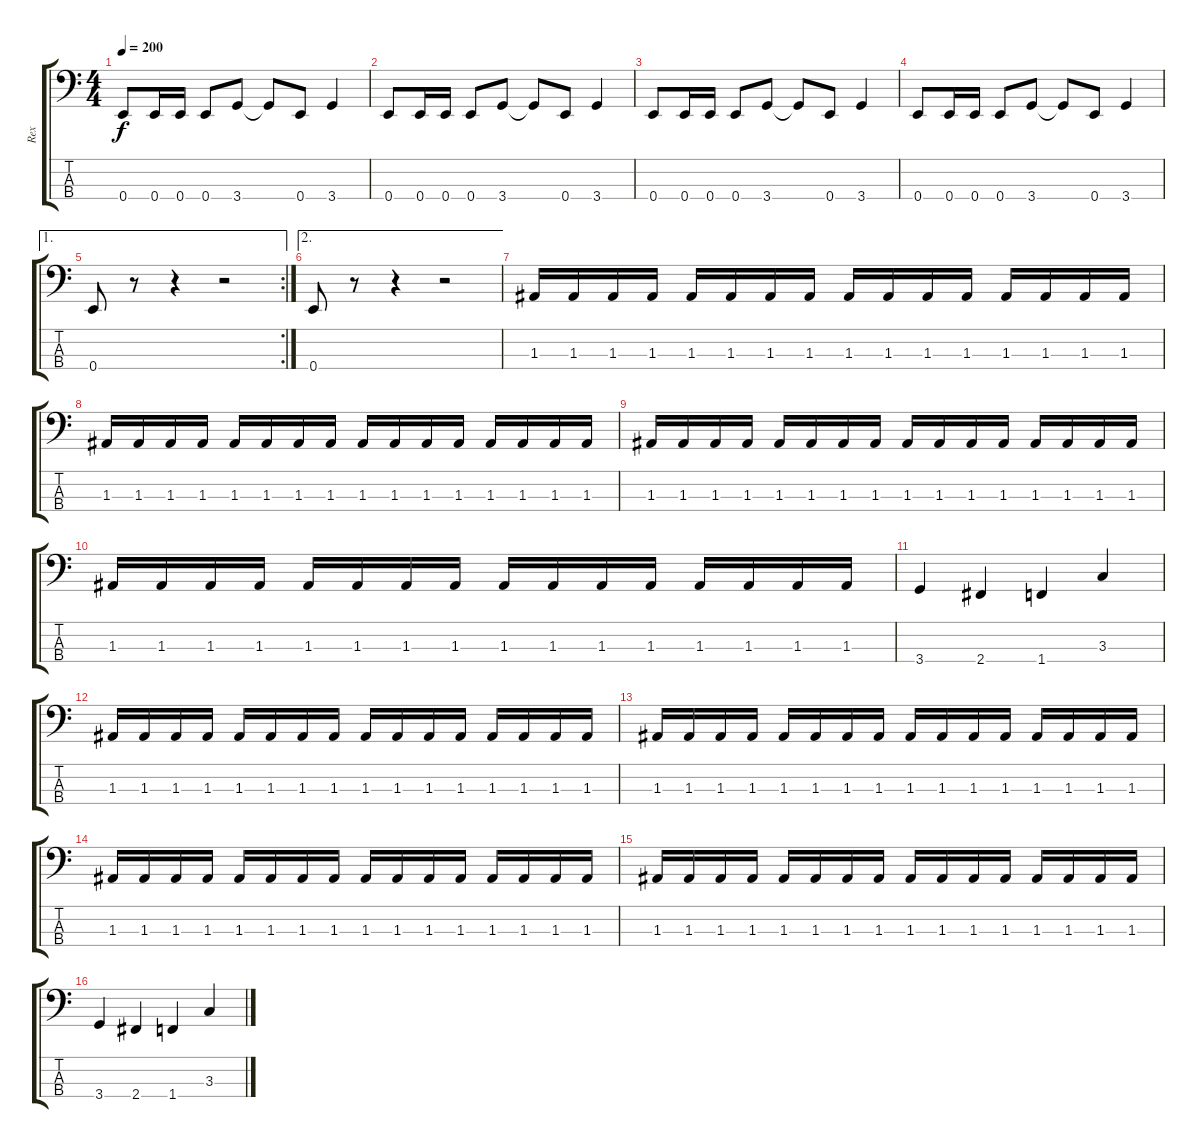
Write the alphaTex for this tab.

\track ("Rex" "Rex") {instrument electricbasspick}
\staff {score tabs}
\tuning (G2 D2 A1 E1) {hide}
\ts (4 4)
\tempo 200
\clef f4
\ks c
0.4.8{dy f} 0.4.16 0.4.16 0.4.8 3.4.8 3.4{t}.8 0.4.8 3.4.4 |
0.4.8 0.4.16 0.4.16 0.4.8 3.4.8 3.4{t}.8 0.4.8 3.4.4 |
0.4.8 0.4.16 0.4.16 0.4.8 3.4.8 3.4{t}.8 0.4.8 3.4.4 |
0.4.8 0.4.16 0.4.16 0.4.8 3.4.8 3.4{t}.8 0.4.8 3.4.4 |
\ae 1
\rc 2
0.4.8 r.8 r.4 r.2 |
\ae 2
0.4.8 r.8 r.4 r.2 |
1.3.16 1.3.16 1.3.16 1.3.16 1.3.16 1.3.16 1.3.16 1.3.16 1.3.16 1.3.16 1.3.16 1.3.16 1.3.16 1.3.16 1.3.16 1.3.16 |
1.3.16 1.3.16 1.3.16 1.3.16 1.3.16 1.3.16 1.3.16 1.3.16 1.3.16 1.3.16 1.3.16 1.3.16 1.3.16 1.3.16 1.3.16 1.3.16 |
1.3.16 1.3.16 1.3.16 1.3.16 1.3.16 1.3.16 1.3.16 1.3.16 1.3.16 1.3.16 1.3.16 1.3.16 1.3.16 1.3.16 1.3.16 1.3.16 |
1.3.16 1.3.16 1.3.16 1.3.16 1.3.16 1.3.16 1.3.16 1.3.16 1.3.16 1.3.16 1.3.16 1.3.16 1.3.16 1.3.16 1.3.16 1.3.16 |
3.4.4 2.4.4 1.4.4 3.3.4 |
1.3.16 1.3.16 1.3.16 1.3.16 1.3.16 1.3.16 1.3.16 1.3.16 1.3.16 1.3.16 1.3.16 1.3.16 1.3.16 1.3.16 1.3.16 1.3.16 |
1.3.16 1.3.16 1.3.16 1.3.16 1.3.16 1.3.16 1.3.16 1.3.16 1.3.16 1.3.16 1.3.16 1.3.16 1.3.16 1.3.16 1.3.16 1.3.16 |
1.3.16 1.3.16 1.3.16 1.3.16 1.3.16 1.3.16 1.3.16 1.3.16 1.3.16 1.3.16 1.3.16 1.3.16 1.3.16 1.3.16 1.3.16 1.3.16 |
1.3.16 1.3.16 1.3.16 1.3.16 1.3.16 1.3.16 1.3.16 1.3.16 1.3.16 1.3.16 1.3.16 1.3.16 1.3.16 1.3.16 1.3.16 1.3.16 |
3.4.4 2.4.4 1.4.4 3.3.4
